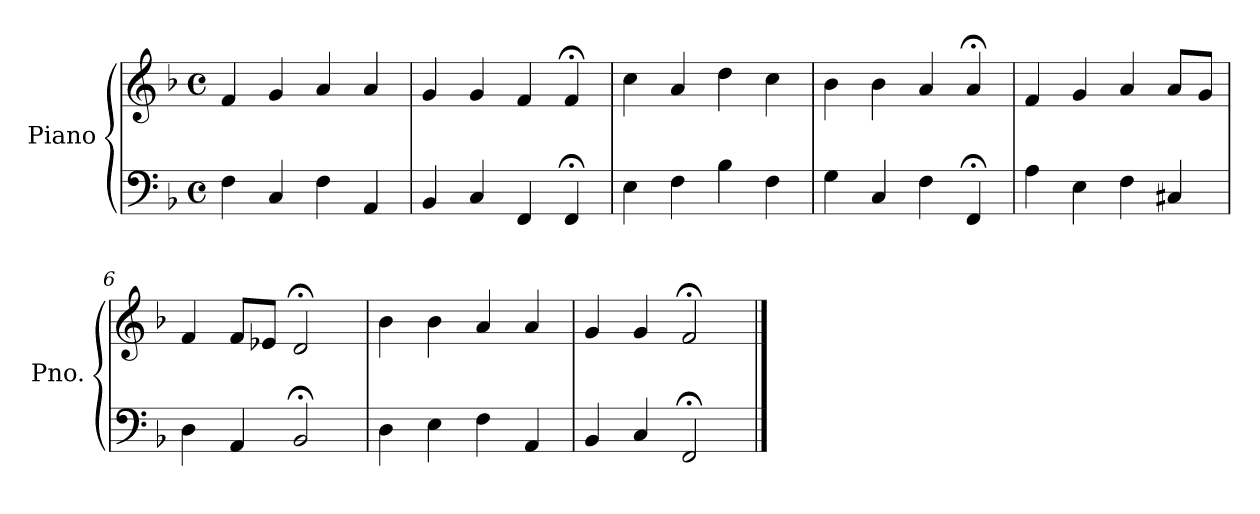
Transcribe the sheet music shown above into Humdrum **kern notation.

**kern	**kern
*part1	*part1
*staff2	*staff1
*I"Piano	*
*I'Pno.	*
*clefF4	*clefG2
*k[b-]	*k[b-]
*M4/4	*M4/4
*met(c)	*met(c)
=1	=1
4F\	4f/
4C/	4g/
4F\	4a/
4AA/	4a/
=2	=2
4BB-/	4g/
4C/	4g/
4FF/	4f/
4FF;</	4f;</
=3	=3
4E\	4cc\
4F\	4a/
4B-\	4dd\
4F\	4cc\
=4	=4
4G\	4b-\
4C/	4b-\
4F\	4a/
4FF;</	4a;</
=5	=5
4A\	4f/
4E\	4g/
4F\	4a/
4C#X/	8a/L
.	8g/J
=6	=6
4D\	4f/
4AA/	8f/L
.	8e-X/J
2BB-;</	2d;</
=7	=7
4D\	4b-\
4E\	4b-\
4F\	4a/
4AA/	4a/
!!LO:LB:g=z
=8	=8
4BB-/	4g/
4C/	4g/
2FF;</	2f;</
==	==
*-	*-
